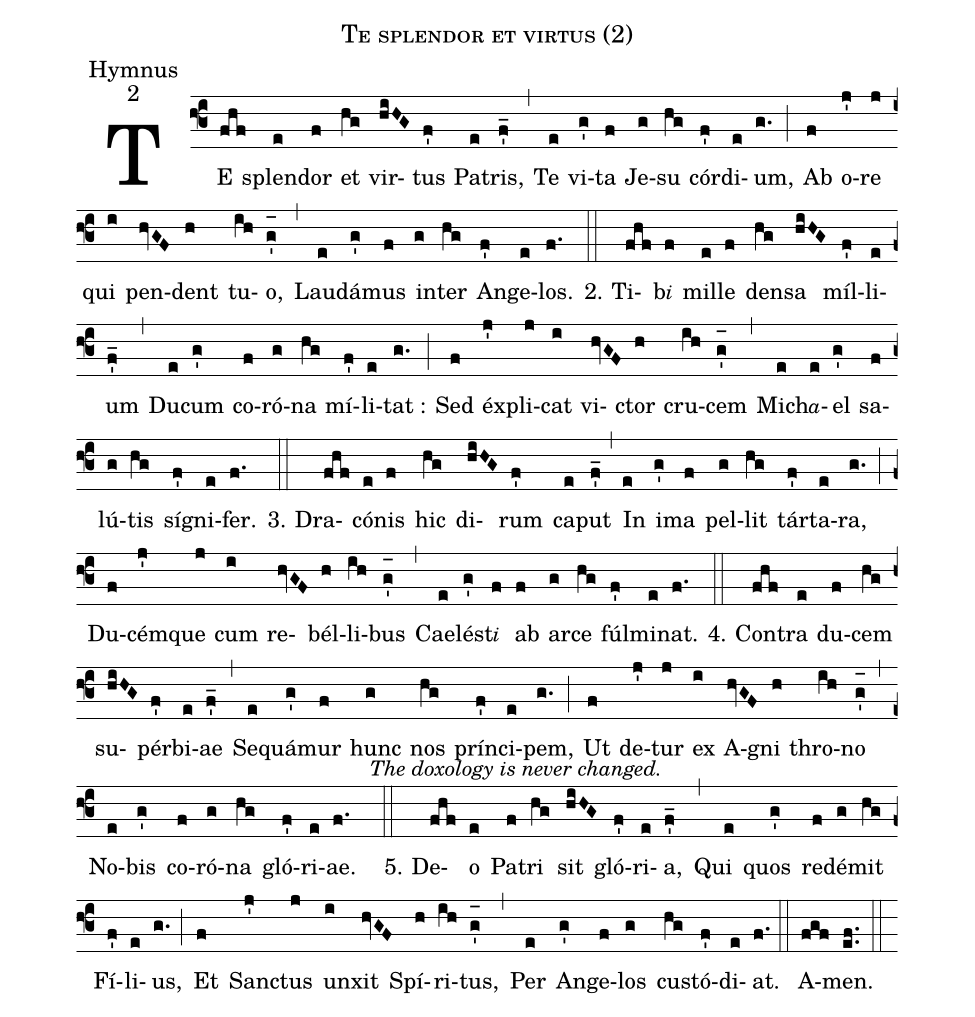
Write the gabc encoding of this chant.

name:Te splendor et virtus (2);
office-part:Hymnus;
mode:2;
%%
(f3) TE(fhf) splen(e)dor(f) et(hg) vir(hiHG)tus(f') Pa(e)tris,(f'_) (,) Te(e) vi(g')ta(f) Je(g)su(hg) cór(f')di(e)um,(g.) (;) Ab(f) o(j')re(j) qui(i) pen(hvGF)dent(h) tu(ih)o,(g'_[oh:h]) (,) Lau(e)dá(g')mus(f) in(g)ter(hg) An(f')ge(e)los.(f.) (::)
2. Ti(fhf)b{<e>i</e>}(f) mil(e)le(f) den(hg)sa(hiHG) míl(f')li(e)um(f'_) (,) Du(e)cum(g') co(f)ró(g)na(hg) mí(f')li(e)tat :(g.) (;) Sed(f) éx(j')pli(j)cat(i) vi(hvGF)ctor(h) cru(ih)cem(g'_[oh:h]) (,) Mi(e)ch{<e>a</e>}(e)el(g') sa(f)lú(g)tis(hg) sí(f')gni(e)fer.(f.) (::)
3. Dra(fhf)có(e)nis(f) hic(hg) di(hiHG)rum(f') ca(e)put(f'_) (,) In(e) i(g')ma(f) pel(g)lit(hg) tár(f')ta(e)ra,(g.) (;) Du(f)cém(j')que(j) cum(i) re(hvGF)bél(h)li(ih)bus(g'_[oh:h]) (,) Cae(e)lé(g')st{<e>i</e>}(f) ab(f) ar(g)ce(hg) fúl(f')mi(e)nat.(f.) (::)
4. Con(fhf)tra(e) du(f)cem(hg) su(hiHG)pér(f')bi(e)ae(f'_) (,) Se(e)quá(g')mur(f) hunc(g) nos(hg) prín(f')ci(e)pem,(g.) (;) Ut(f) de(j')tur(j) ex(i) A(hvGF)gni(h) thro(ih)no(g'_[oh:h]) (,) No(e)bis(g') co(f)ró(g)na(hg) gló(f')ri(e)ae.(f.)
<alt>The doxology is never changed.</alt> (::)
5. De(fhf)o(e) Pa(f)tri(hg) sit(hiHG) gló(f')ri(e)a,(f'_) (,) Qui(e) quos(g') red(f)é(g)mit(hg) Fí(f')li(e)us,(g.) (;) Et(f) San(j')ctus(j) un(i)xit(hvGF) Spí(h)ri(ih)tus,(g'_[oh:h]) (,) Per(e) An(g')ge(f)los(g) cu(hg)stó(f')di(e)at.(f.) (::)
A(fgf)men.(ef..) (::)
